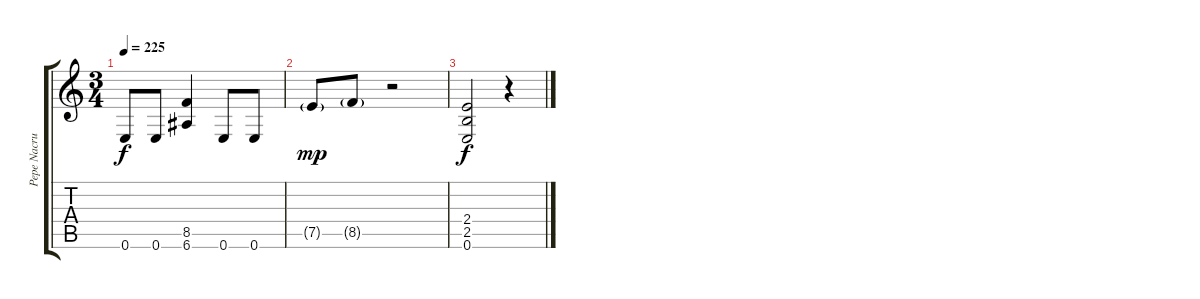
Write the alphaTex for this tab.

\track ("Pepe Nacrur" "Pepe Nacru") {instrument distortionguitar}
\staff {score tabs}
\tuning (E4 B3 G3 D3 A2 E2) {hide}
\ts (3 4)
\tempo 225
\clef g2
\ks c
0.6.8{dy f} 0.6.8 (8.5 6.6).4 0.6.8 0.6.8 |
7.5{g}.8{dy mp} 8.5{g}.8 r.2 |
(2.4 2.5 0.6).2{dy f} r.4
